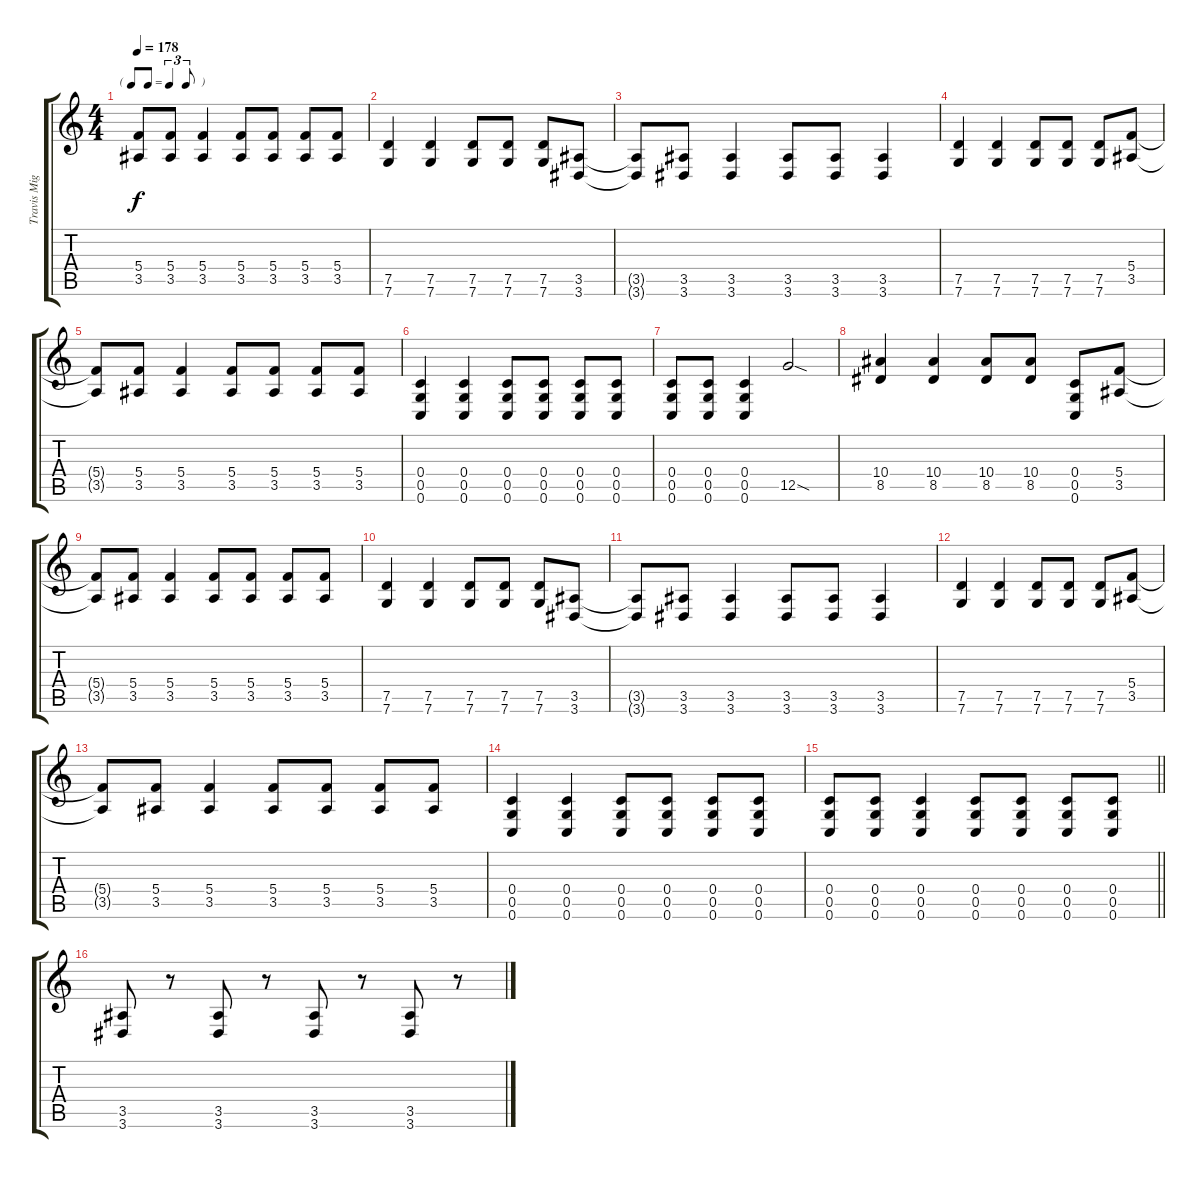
\track ("Travis Miguel" "Travis Mig") {instrument distortionguitar}
\staff {score tabs}
\tuning (D4 A3 F3 C3 G2 C2) {hide}
\ts (4 4)
\tf triplet8th
\tempo 178
\clef g2
\ks c
(5.4{t} 3.5{t}).8{dy f} (5.4 3.5).8 (5.4 3.5).4 (5.4 3.5).8 (5.4 3.5).8 (5.4 3.5).8 (5.4 3.5).8 |
(7.5 7.6).4 (7.5 7.6).4 (7.5 7.6).8 (7.5 7.6).8 (7.5 7.6).8 (3.5 3.6).8 |
(3.5{t} 3.6{t}).8 (3.5 3.6).8 (3.5 3.6).4 (3.5 3.6).8 (3.5 3.6).8 (3.5 3.6).4 |
(7.5 7.6).4 (7.5 7.6).4 (7.5 7.6).8 (7.5 7.6).8 (7.5 7.6).8 (5.4 3.5).8 |
(5.4{t} 3.5{t}).8 (5.4 3.5).8 (5.4 3.5).4 (5.4 3.5).8 (5.4 3.5).8 (5.4 3.5).8 (5.4 3.5).8 |
(0.4 0.5 0.6).4 (0.4 0.5 0.6).4 (0.4 0.5 0.6).8 (0.4 0.5 0.6).8 (0.4 0.5 0.6).8 (0.4 0.5 0.6).8 |
(0.4 0.5 0.6).8 (0.4 0.5 0.6).8 (0.4 0.5 0.6).4 12.5{sod}.2 |
(10.4 8.5).4 (10.4 8.5).4 (10.4 8.5).8 (10.4 8.5).8 (0.4 0.5 0.6).8 (5.4 3.5).8 |
(5.4{t} 3.5{t}).8 (5.4 3.5).8 (5.4 3.5).4 (5.4 3.5).8 (5.4 3.5).8 (5.4 3.5).8 (5.4 3.5).8 |
(7.5 7.6).4 (7.5 7.6).4 (7.5 7.6).8 (7.5 7.6).8 (7.5 7.6).8 (3.5 3.6).8 |
(3.5{t} 3.6{t}).8 (3.5 3.6).8 (3.5 3.6).4 (3.5 3.6).8 (3.5 3.6).8 (3.5 3.6).4 |
(7.5 7.6).4 (7.5 7.6).4 (7.5 7.6).8 (7.5 7.6).8 (7.5 7.6).8 (5.4 3.5).8 |
(5.4{t} 3.5{t}).8 (5.4 3.5).8 (5.4 3.5).4 (5.4 3.5).8 (5.4 3.5).8 (5.4 3.5).8 (5.4 3.5).8 |
(0.4 0.5 0.6).4 (0.4 0.5 0.6).4 (0.4 0.5 0.6).8 (0.4 0.5 0.6).8 (0.4 0.5 0.6).8 (0.4 0.5 0.6).8 |
\barLineRight lightlight
(0.4 0.5 0.6).8 (0.4 0.5 0.6).8 (0.4 0.5 0.6).4 (0.4 0.5 0.6).8 (0.4 0.5 0.6).8 (0.4 0.5 0.6).8 (0.4 0.5 0.6).8 |
(3.5 3.6).8 r.8 (3.5 3.6).8 r.8 (3.5 3.6).8 r.8 (3.5 3.6).8 r.8
